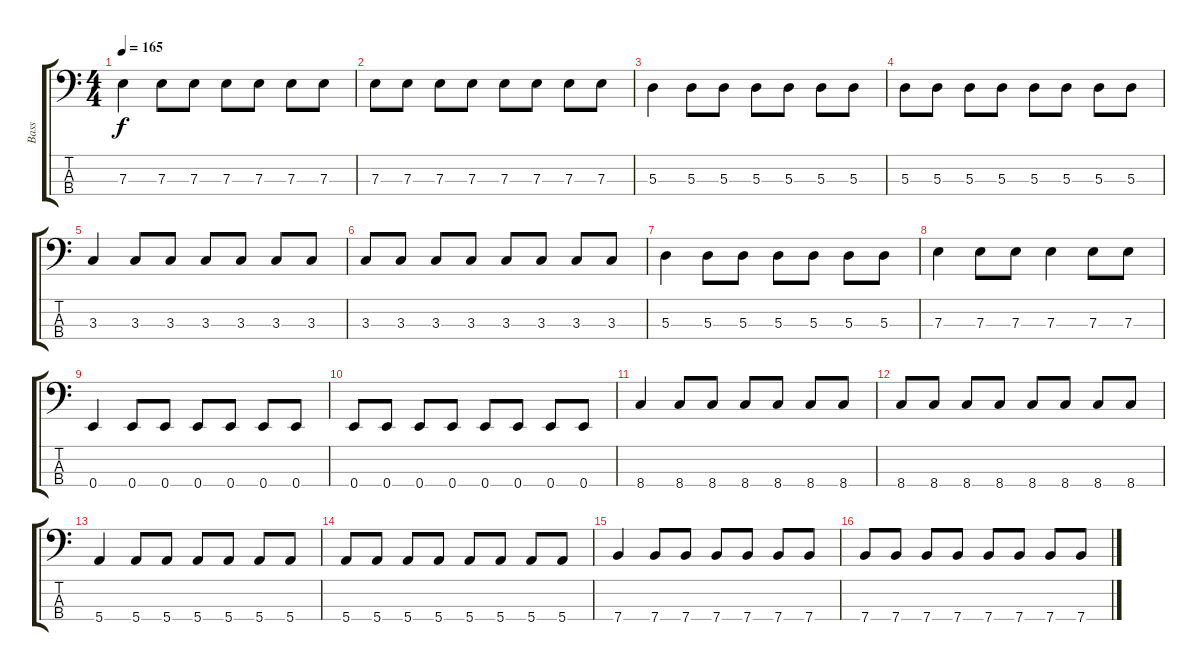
\track ("Bass" "Bass") {instrument electricbassfinger}
\staff {score tabs}
\tuning (G2 D2 A1 E1) {hide}
\ts (4 4)
\tempo 165
\clef f4
\ks c
7.3.4{dy f} 7.3.8 7.3.8 7.3.8 7.3.8 7.3.8 7.3.8 |
7.3.8 7.3.8 7.3.8 7.3.8 7.3.8 7.3.8 7.3.8 7.3.8 |
5.3.4 5.3.8 5.3.8 5.3.8 5.3.8 5.3.8 5.3.8 |
5.3.8 5.3.8 5.3.8 5.3.8 5.3.8 5.3.8 5.3.8 5.3.8 |
3.3.4 3.3.8 3.3.8 3.3.8 3.3.8 3.3.8 3.3.8 |
3.3.8 3.3.8 3.3.8 3.3.8 3.3.8 3.3.8 3.3.8 3.3.8 |
5.3.4 5.3.8 5.3.8 5.3.8 5.3.8 5.3.8 5.3.8 |
7.3.4 7.3.8 7.3.8 7.3.4 7.3.8 7.3.8 |
0.4.4 0.4.8 0.4.8 0.4.8 0.4.8 0.4.8 0.4.8 |
0.4.8 0.4.8 0.4.8 0.4.8 0.4.8 0.4.8 0.4.8 0.4.8 |
8.4.4 8.4.8 8.4.8 8.4.8 8.4.8 8.4.8 8.4.8 |
8.4.8 8.4.8 8.4.8 8.4.8 8.4.8 8.4.8 8.4.8 8.4.8 |
5.4.4 5.4.8 5.4.8 5.4.8 5.4.8 5.4.8 5.4.8 |
5.4.8 5.4.8 5.4.8 5.4.8 5.4.8 5.4.8 5.4.8 5.4.8 |
7.4.4 7.4.8 7.4.8 7.4.8 7.4.8 7.4.8 7.4.8 |
7.4.8 7.4.8 7.4.8 7.4.8 7.4.8 7.4.8 7.4.8 7.4.8
